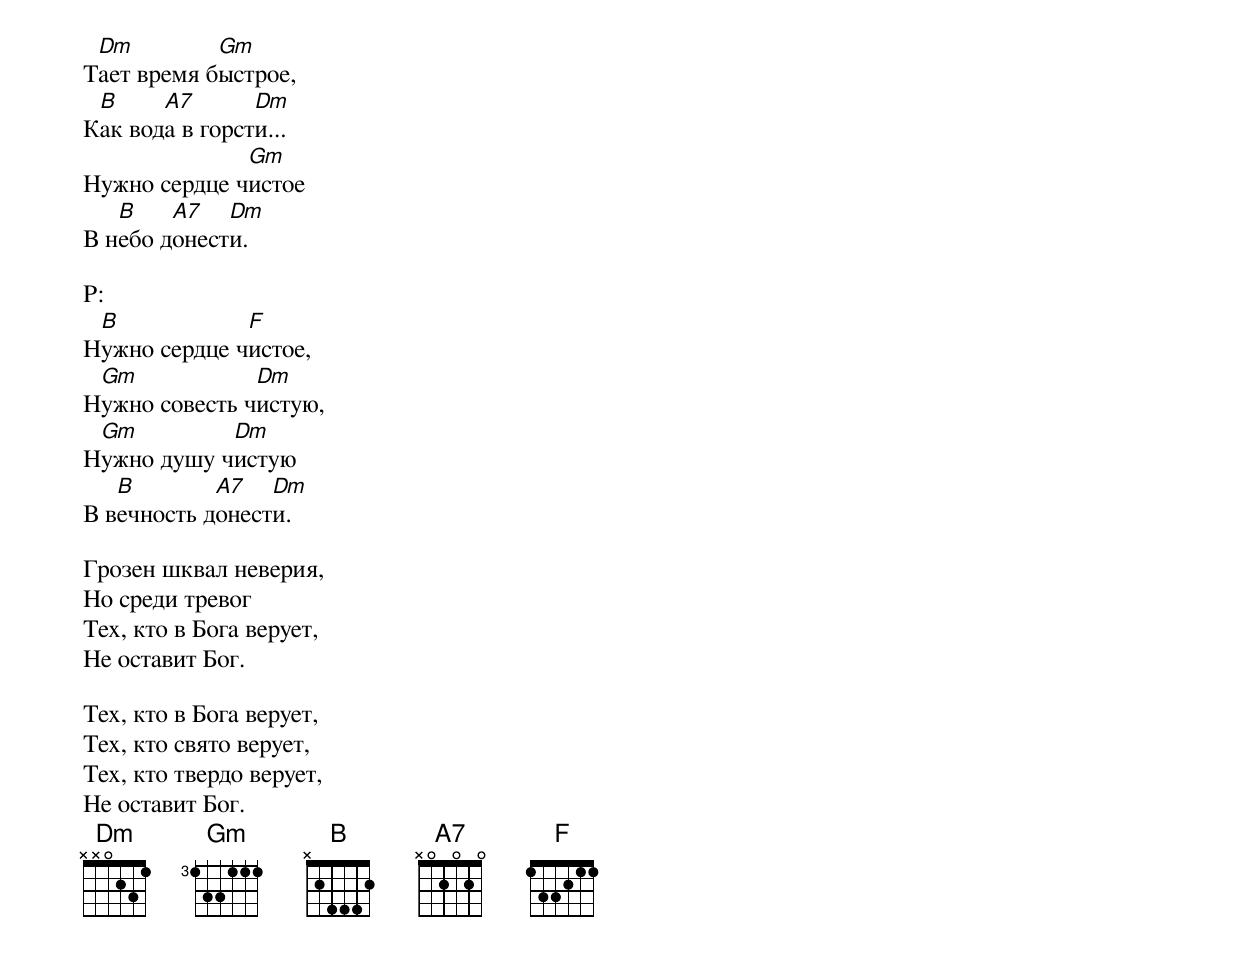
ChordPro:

Т[Dm]ает время б[Gm]ыстрое,
К[B]ак вод[A7]а в горст[Dm]и...
Нужно сердце ч[Gm]истое
В н[B]ебо д[A7]онест[Dm]и.

P:
Н[B]ужно сердце ч[F]истое,
Н[Gm]ужно совесть ч[Dm]истую,
Н[Gm]ужно душу ч[Dm]истую
В в[B]ечность д[A7]онест[Dm]и.

Грозен шквал неверия,
Но среди тревог
Тех, кто в Бога верует,
Не оставит Бог.

Тех, кто в Бога верует,
Тех, кто свято верует,
Тех, кто твердо верует,
Не оставит Бог.
